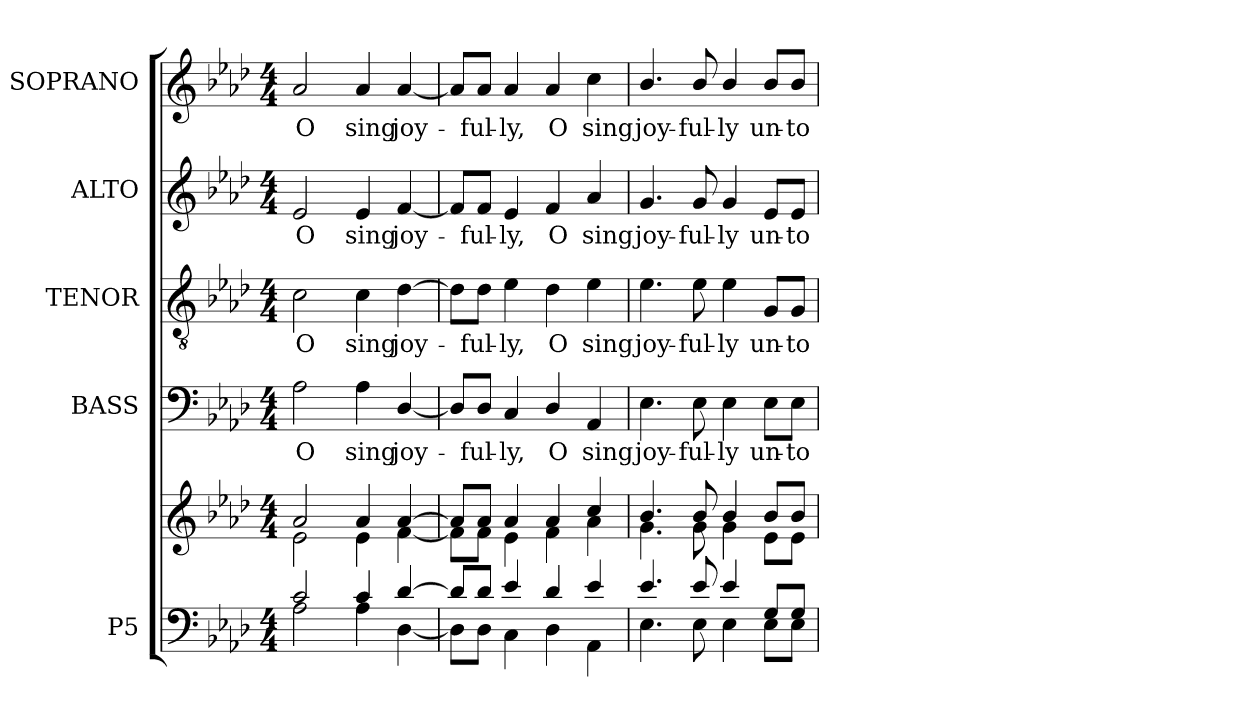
**kern	**kern	**kern	**text	**kern	**text	**kern	**text	**kern	**text
*part5	*part5	*part4	*part4	*part3	*part3	*part2	*part2	*part1	*part1
*staff6	*staff5	*staff4	*staff4	*staff3	*staff3	*staff2	*staff2	*staff1	*staff1
*I"P5	*	*I"BASS	*	*I"TENOR	*	*I"ALTO	*	*I"SOPRANO	*
!!LO:PB:g=z
*clefF4	*clefG2	*clefF4	*	*clefGv2	*	*clefG2	*	*clefG2	*
*	*	*	*	*ITrd7c12	*	*	*	*	*
*k[b-e-a-d-]	*k[b-e-a-d-]	*k[b-e-a-d-]	*	*k[b-e-a-d-]	*	*k[b-e-a-d-]	*	*k[b-e-a-d-]	*
*A-:	*A-:	*A-:	*	*A-:	*	*A-:	*	*A-:	*
*M4/4	*M4/4	*M4/4	*	*M4/4	*	*M4/4	*	*M4/4	*
=1	=1	=1	=1	=1	=1	=1	=1	=1	=1
*^	*^	*	*	*	*	*	*	*	*
!	!	!	!	!	!LO:LY:b:color=#000000	!	!	!	!	!	!
!	!	!	!	!	!	!	!LO:LY:b:color=#000000	!	!	!	!
!	!	!	!	!	!	!	!	!	!LO:LY:b:color=#000000	!	!
!	!	!	!	!	!	!	!	!	!	!	!LO:LY:b:color=#000000
2ci/	2A-i\	2a-i/	2e-i\	2A-i\	O	2Ci\	O	2e-i/	O	2a-i/	O
!	!	!	!	!	!LO:LY:b:color=#000000	!	!	!	!	!	!
!	!	!	!	!	!	!	!LO:LY:b:color=#000000	!	!	!	!
!	!	!	!	!	!	!	!	!	!LO:LY:b:color=#000000	!	!
!	!	!	!	!	!	!	!	!	!	!	!LO:LY:b:color=#000000
4ci/	4A-i\	4a-i/	4e-i\	4A-i\	sing	4Ci\	sing	4e-i/	sing	4a-i/	sing
!	!	!	!	!	!LO:LY:b:color=#000000	!	!	!	!	!	!
!	!	!	!	!	!	!	!LO:LY:b:color=#000000	!	!	!	!
!	!	!	!	!	!	!	!	!	!LO:LY:b:color=#000000	!	!
!	!	!	!	!	!	!	!	!	!	!	!LO:LY:b:color=#000000
[4d-i/	[4D-i\	[4a-i/	[4fi\	[4D-i/	joy-	[4D-i\	joy-	[4fi/	joy-	[4a-i/	joy-
=2	=2	=2	=2	=2	=2	=2	=2	=2	=2	=2	=2
8d-i/L]	8D-i\L]	8a-i/L]	8fi\L]	8D-i/L]	.	8D-i\L]	.	8fi/L]	.	8a-i/L]	.
!	!	!	!	!	!LO:LY:b:color=#000000	!	!	!	!	!	!
!	!	!	!	!	!	!	!LO:LY:b:color=#000000	!	!	!	!
!	!	!	!	!	!	!	!	!	!LO:LY:b:color=#000000	!	!
!	!	!	!	!	!	!	!	!	!	!	!LO:LY:b:color=#000000
8d-i/J	8D-i\J	8a-i/J	8fi\J	8D-i/J	-ful-	8D-i\J	-ful-	8fi/J	-ful-	8a-i/J	-ful-
!	!	!	!	!	!LO:LY:b:color=#000000	!	!	!	!	!	!
!	!	!	!	!	!	!	!LO:LY:b:color=#000000	!	!	!	!
!	!	!	!	!	!	!	!	!	!LO:LY:b:color=#000000	!	!
!	!	!	!	!	!	!	!	!	!	!	!LO:LY:b:color=#000000
4e-i/	4Ci\	4a-i/	4e-i\	4Ci/	-ly,	4E-i\	-ly,	4e-i/	-ly,	4a-i/	-ly,
!	!	!	!	!	!LO:LY:b:color=#000000	!	!	!	!	!	!
!	!	!	!	!	!	!	!LO:LY:b:color=#000000	!	!	!	!
!	!	!	!	!	!	!	!	!	!LO:LY:b:color=#000000	!	!
!	!	!	!	!	!	!	!	!	!	!	!LO:LY:b:color=#000000
4d-i/	4D-i\	4a-i/	4fi\	4D-i/	O	4D-i\	O	4fi/	O	4a-i/	O
!	!	!	!	!	!LO:LY:b:color=#000000	!	!	!	!	!	!
!	!	!	!	!	!	!	!LO:LY:b:color=#000000	!	!	!	!
!	!	!	!	!	!	!	!	!	!LO:LY:b:color=#000000	!	!
!	!	!	!	!	!	!	!	!	!	!	!LO:LY:b:color=#000000
4e-i/	4AA-i\	4cci/	4a-i\	4AA-i/	sing	4E-i\	sing	4a-i/	sing	4cci\	sing
=3	=3	=3	=3	=3	=3	=3	=3	=3	=3	=3	=3
!	!	!	!	!	!LO:LY:b:color=#000000	!	!	!	!	!	!
!	!	!	!	!	!	!	!LO:LY:b:color=#000000	!	!	!	!
!	!	!	!	!	!	!	!	!	!LO:LY:b:color=#000000	!	!
!	!	!	!	!	!	!	!	!	!	!	!LO:LY:b:color=#000000
4.e-i/	4.E-i\	4.b-i/	4.gi\	4.E-i\	joy-	4.E-i\	joy-	4.gi/	joy-	4.b-i/	joy-
!	!	!	!	!	!LO:LY:b:color=#000000	!	!	!	!	!	!
!	!	!	!	!	!	!	!LO:LY:b:color=#000000	!	!	!	!
!	!	!	!	!	!	!	!	!	!LO:LY:b:color=#000000	!	!
!	!	!	!	!	!	!	!	!	!	!	!LO:LY:b:color=#000000
8e-i/	8E-i\	8b-i/	8gi\	8E-i\	-ful-	8E-i\	-ful-	8gi/	-ful-	8b-i/	-ful-
!	!	!	!	!	!LO:LY:b:color=#000000	!	!	!	!	!	!
!	!	!	!	!	!	!	!LO:LY:b:color=#000000	!	!	!	!
!	!	!	!	!	!	!	!	!	!LO:LY:b:color=#000000	!	!
!	!	!	!	!	!	!	!	!	!	!	!LO:LY:b:color=#000000
4e-i/	4E-i\	4b-i/	4gi\	4E-i\	-ly	4E-i\	-ly	4gi/	-ly	4b-i/	-ly
!	!	!	!	!	!LO:LY:b:color=#000000	!	!	!	!	!	!
!	!	!	!	!	!	!	!LO:LY:b:color=#000000	!	!	!	!
!	!	!	!	!	!	!	!	!	!LO:LY:b:color=#000000	!	!
!	!	!	!	!	!	!	!	!	!	!	!LO:LY:b:color=#000000
8Gi/L	8E-i\L	8b-i/L	8e-i\L	8E-i\L	un-	8GGi/L	un-	8e-i/L	un-	8b-i/L	un-
!	!	!	!	!	!LO:LY:b:color=#000000	!	!	!	!	!	!
!	!	!	!	!	!	!	!LO:LY:b:color=#000000	!	!	!	!
!	!	!	!	!	!	!	!	!	!LO:LY:b:color=#000000	!	!
!	!	!	!	!	!	!	!	!	!	!	!LO:LY:b:color=#000000
8Gi/J	8E-i\J	8b-i/J	8e-i\J	8E-i\J	-to	8GGi/J	-to	8e-i/J	-to	8b-i/J	-to
*v	*v	*	*	*	*	*	*	*	*	*	*
*	*v	*v	*	*	*	*	*	*	*	*
=	=	=	=	=	=	=	=	=	=
*-	*-	*-	*-	*-	*-	*-	*-	*-	*-
